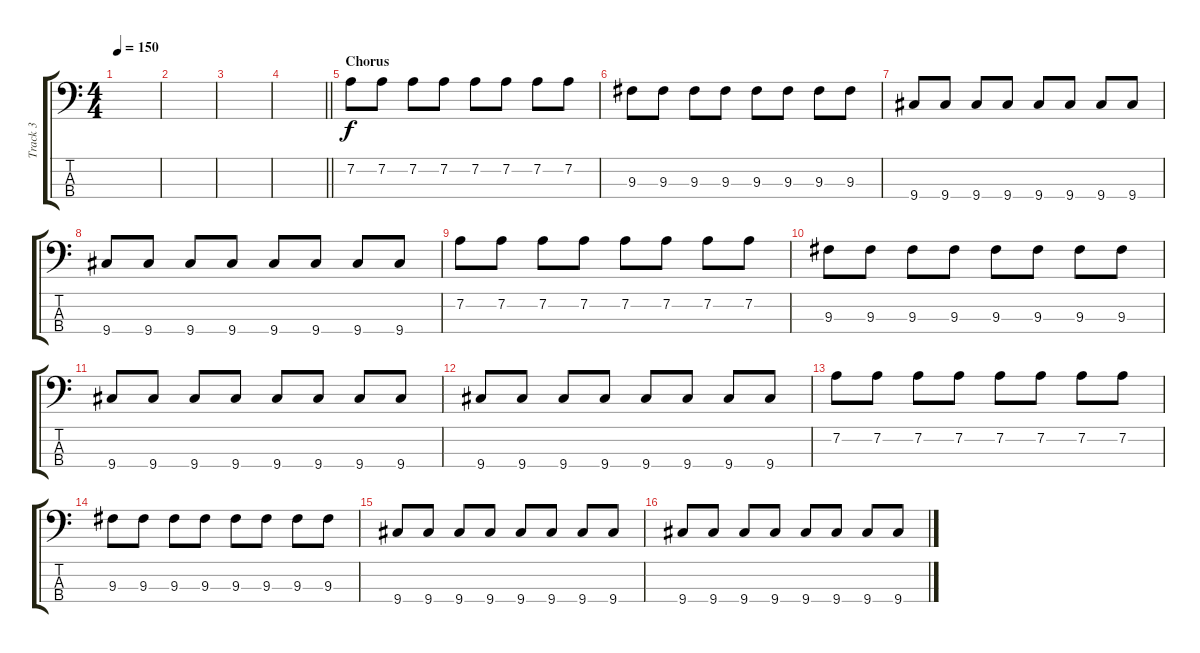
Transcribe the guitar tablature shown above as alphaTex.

\track ("Track 3" "Track 3") {instrument electricbassfinger}
\staff {score tabs}
\tuning (G2 D2 A1 E1) {hide}
\ts (4 4)
\tempo 150
\clef f4
\ks c
|
|
|
\barLineRight lightlight
|
\section ("" "Chorus")
7.2.8 7.2.8 7.2.8 7.2.8 7.2.8 7.2.8 7.2.8 7.2.8 |
9.3.8 9.3.8 9.3.8 9.3.8 9.3.8 9.3.8 9.3.8 9.3.8 |
9.4.8 9.4.8 9.4.8 9.4.8 9.4.8 9.4.8 9.4.8 9.4.8 |
9.4.8 9.4.8 9.4.8 9.4.8 9.4.8 9.4.8 9.4.8 9.4.8 |
7.2.8 7.2.8 7.2.8 7.2.8 7.2.8 7.2.8 7.2.8 7.2.8 |
9.3.8 9.3.8 9.3.8 9.3.8 9.3.8 9.3.8 9.3.8 9.3.8 |
9.4.8 9.4.8 9.4.8 9.4.8 9.4.8 9.4.8 9.4.8 9.4.8 |
9.4.8 9.4.8 9.4.8 9.4.8 9.4.8 9.4.8 9.4.8 9.4.8 |
7.2.8 7.2.8 7.2.8 7.2.8 7.2.8 7.2.8 7.2.8 7.2.8 |
9.3.8 9.3.8 9.3.8 9.3.8 9.3.8 9.3.8 9.3.8 9.3.8 |
9.4.8 9.4.8 9.4.8 9.4.8 9.4.8 9.4.8 9.4.8 9.4.8 |
9.4.8 9.4.8 9.4.8 9.4.8 9.4.8 9.4.8 9.4.8 9.4.8
